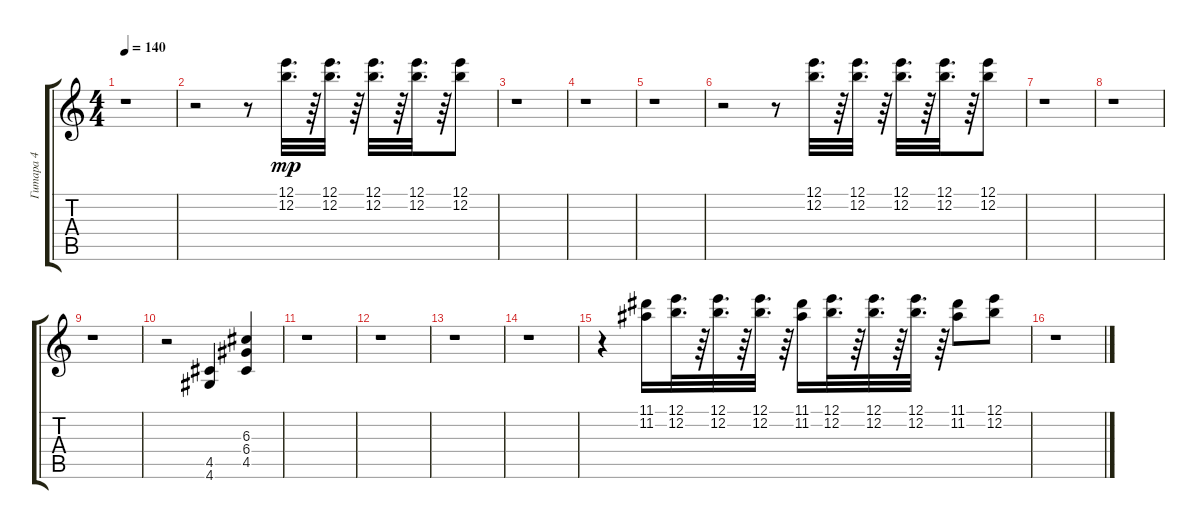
\track ("Гитара 4" "Гитара 4") {instrument distortionguitar}
\staff {score tabs}
\tuning (E4 B3 G3 D3 A2 E2) {hide}
\ts (4 4)
\tempo 140
\clef g2
\ks c
r.1{dy mp} |
r.2 r.8 (12.1 12.2).32{d} r.64 (12.1 12.2).32{d} r.64 (12.1 12.2).32{d} r.64 (12.1 12.2).32{d} r.64 (12.1 12.2).8 |
r.1 |
r.1 |
r.1 |
r.2 r.8 (12.1 12.2).32{d} r.64 (12.1 12.2).32{d} r.64 (12.1 12.2).32{d} r.64 (12.1 12.2).32{d} r.64 (12.1 12.2).8 |
r.1 |
r.1 |
r.1 |
r.2 (4.5 4.6).4 (6.3 6.4 4.5).4 |
r.1 |
r.1 |
r.1 |
r.1 |
r.4 (11.1 11.2).16 (12.1 12.2).32{d} r.64 (12.1 12.2).32{d} r.64 (12.1 12.2).32{d} r.64 (11.1 11.2).16 (12.1 12.2).32{d} r.64 (12.1 12.2).32{d} r.64 (12.1 12.2).32{d} r.64 (11.1 11.2).8 (12.1 12.2).8 |
r.1
